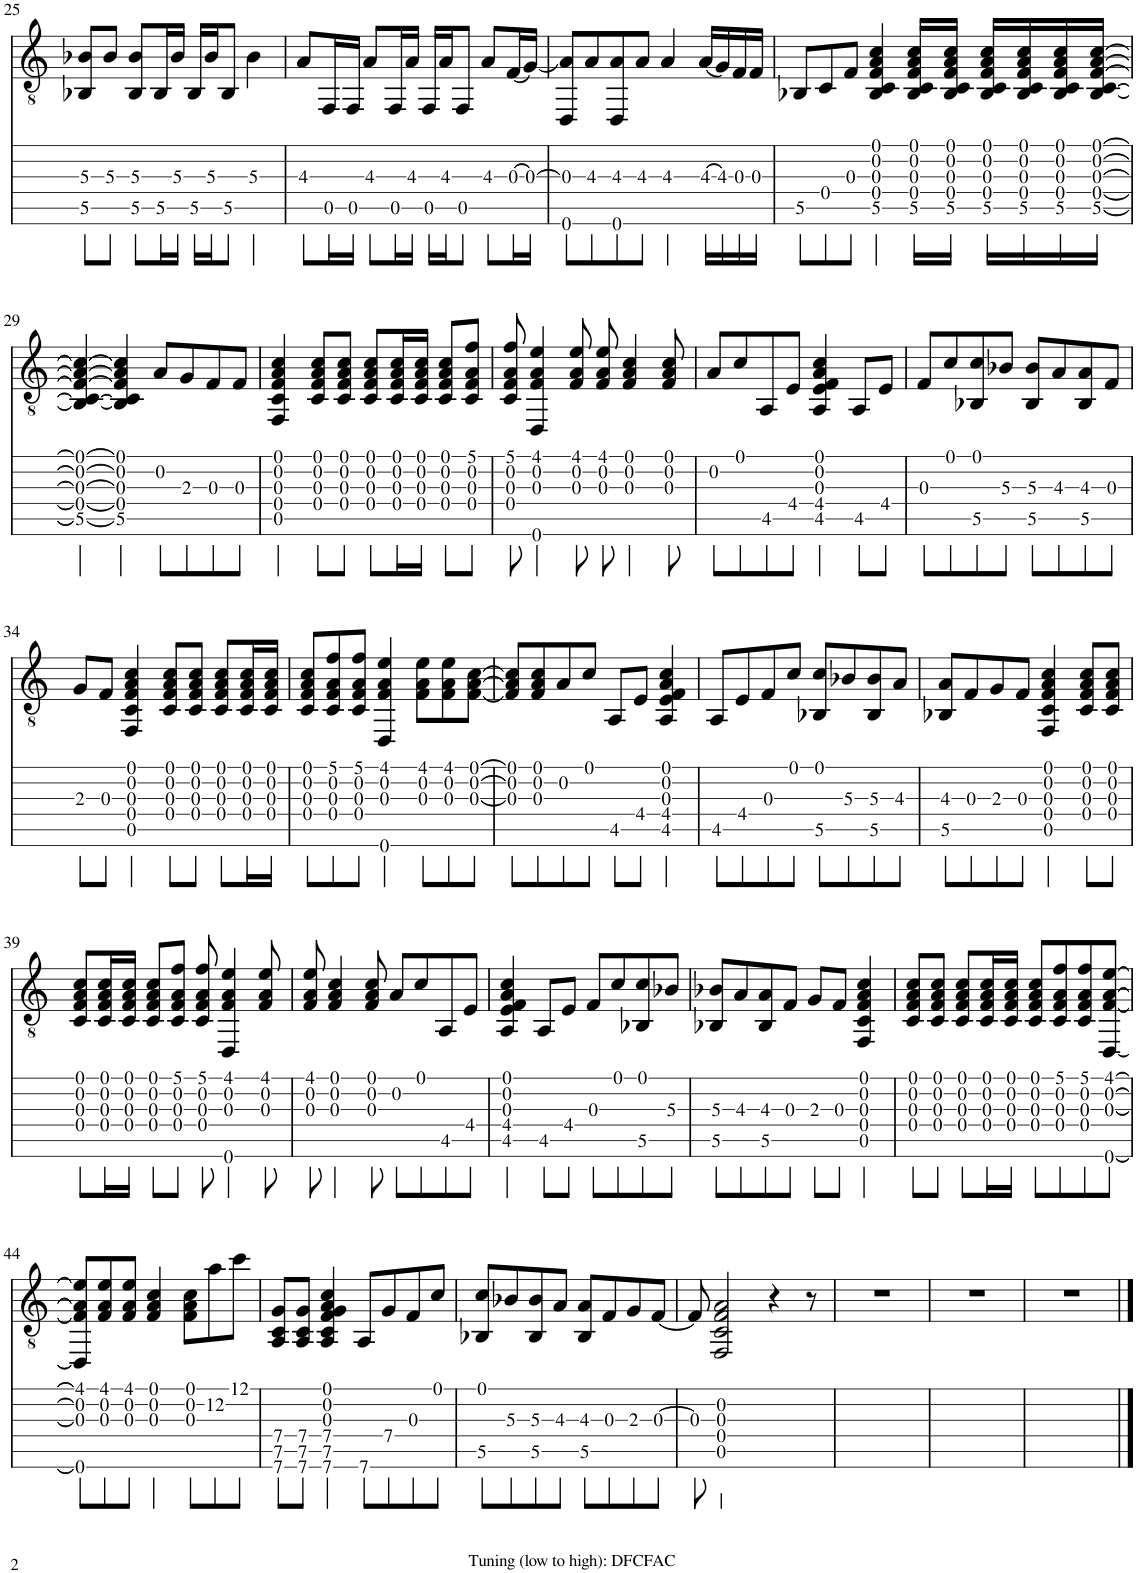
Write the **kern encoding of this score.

**kern	**kern
*part1	*part1
*staff2	*staff1
*I"Acoustic Guitar	*
*I'Guit.	*
!!LO:PB:g=z
*	*clefGv2
*k[]	*k[]
*M4/4	*M4/4
=25	=25
8BB-\ 8B-\L	8BB-X/ 8B-X/L
8B-\J	8B-/J
8BB-\ 8B-\L	8BB-/ 8B-/L
16BB-\L	16BB-/L
16B-\JJ	16B-/JJ
16BB-\LL	16BB-/LL
16B-\J	16B-/J
8BB-\J	8BB-/J
4B-\	4B-\
=26	=26
8A\L	8A/L
16FF\L	16FF/L
16FF\JJ	16FF/JJ
8A\L	8A/L
16FF\L	16FF/L
16A\JJ	16A/JJ
16FF\LL	16FF/LL
16A\J	16A/J
8FF\J	8FF/J
8A\L	8A/L
[16F\L	[16F/L
16G\JJ_	16G/JJ_
=27	=27
8DD\ 8A\]L	8DD/ 8A/]L
8A\	8A/
8DD\ 8A\	8DD/ 8A/
8A\J	8A/J
4A\	4A/
[16A\LL	[16A/LL
16G\]	16G/]
16F\	16F/
16F\JJ	16F/JJ
=28	=28
8BB-\L	8BB-X/L
8C\	8C/
8F\J	8F/J
4BB-\ 4C\ 4F\ 4A\ 4c\	4BB-/ 4C/ 4F/ 4A/ 4c/
16BB-\ 16C\ 16F\ 16A\ 16c\LL	16BB-/ 16C/ 16F/ 16A/ 16c/LL
16BB-\ 16C\ 16F\ 16A\ 16c\JJ	16BB-/ 16C/ 16F/ 16A/ 16c/JJ
16BB-\ 16C\ 16F\ 16A\ 16c\LL	16BB-/ 16C/ 16F/ 16A/ 16c/LL
16BB-\ 16C\ 16F\ 16A\ 16c\	16BB-/ 16C/ 16F/ 16A/ 16c/
16BB-\ 16C\ 16F\ 16A\ 16c\	16BB-/ 16C/ 16F/ 16A/ 16c/
[16BB-\ [16C\ [16F\ [16A\ [16c\JJ	[16BB-/ [16C/ [16F/ [16A/ [16c/JJ
!!LO:LB:g=z
=29	=29
4BB-\_ 4C\_ 4F\_ 4A\_ 4c\_	4BB-/_ 4C/_ 4F/_ 4A/_ 4c/_
4BB-\] 4C\] 4F\] 4A\] 4c\]	4BB-/] 4C/] 4F/] 4A/] 4c/]
8A\L	8A/L
8G\	8G/
8F\	8F/
8F\J	8F/J
=30	=30
4FF\ 4C\ 4F\ 4A\ 4c\	4FF/ 4C/ 4F/ 4A/ 4c/
8C\ 8F\ 8A\ 8c\L	8C/ 8F/ 8A/ 8c/L
8C\ 8F\ 8A\ 8c\J	8C/ 8F/ 8A/ 8c/J
8C\ 8F\ 8A\ 8c\L	8C/ 8F/ 8A/ 8c/L
16C\ 16F\ 16A\ 16c\L	16C/ 16F/ 16A/ 16c/L
16C\ 16F\ 16A\ 16c\JJ	16C/ 16F/ 16A/ 16c/JJ
8C\ 8F\ 8A\ 8c\L	8C/ 8F/ 8A/ 8c/L
8C\ 8F\ 8A\ 8f\J	8C/ 8F/ 8A/ 8f/J
=31	=31
8C\ 8F\ 8A\ 8f\	8C/ 8F/ 8A/ 8f/
4DD\ 4F\ 4A\ 4e\	4DD/ 4F/ 4A/ 4e/
8F\ 8A\ 8e\	8F/ 8A/ 8e/
8F\ 8A\ 8e\	8F/ 8A/ 8e/
4F\ 4A\ 4c\	4F/ 4A/ 4c/
8F\ 8A\ 8c\	8F/ 8A/ 8c/
=32	=32
8A\L	8A/L
8c\	8c/
8AA\	8AA/
8E\J	8E/J
4AA\ 4E\ 4F\ 4A\ 4c\	4AA/ 4E/ 4F/ 4A/ 4c/
8AA\L	8AA/L
8E\J	8E/J
=33	=33
8F\L	8F/L
8c\	8c/
8BB-\ 8c\	8BB-X/ 8c/
8B-\J	8B-X/J
8BB-\ 8B-\L	8BB-/ 8B-/L
8A\	8A/
8BB-\ 8A\	8BB-/ 8A/
8F\J	8F/J
!!LO:LB:g=z
=34	=34
8G\L	8G/L
8F\J	8F/J
4FF\ 4C\ 4F\ 4A\ 4c\	4FF/ 4C/ 4F/ 4A/ 4c/
8C\ 8F\ 8A\ 8c\L	8C/ 8F/ 8A/ 8c/L
8C\ 8F\ 8A\ 8c\J	8C/ 8F/ 8A/ 8c/J
8C\ 8F\ 8A\ 8c\L	8C/ 8F/ 8A/ 8c/L
16C\ 16F\ 16A\ 16c\L	16C/ 16F/ 16A/ 16c/L
16C\ 16F\ 16A\ 16c\JJ	16C/ 16F/ 16A/ 16c/JJ
=35	=35
8C\ 8F\ 8A\ 8c\L	8C/ 8F/ 8A/ 8c/L
8C\ 8F\ 8A\ 8f\	8C/ 8F/ 8A/ 8f/
8C\ 8F\ 8A\ 8f\J	8C/ 8F/ 8A/ 8f/J
4DD\ 4F\ 4A\ 4e\	4DD/ 4F/ 4A/ 4e/
8F\ 8A\ 8e\L	8F\ 8A\ 8e\L
8F\ 8A\ 8e\	8F\ 8A\ 8e\
[8F\ [8A\ [8c\J	[8F\ [8A\ [8c\J
=36	=36
8F\] 8A\] 8c\]L	8F/] 8A/] 8c/]L
8F\ 8A\ 8c\	8F/ 8A/ 8c/
8A\	8A/
8c\J	8c/J
8AA\L	8AA/L
8E\J	8E/J
4AA\ 4E\ 4F\ 4A\ 4c\	4AA/ 4E/ 4F/ 4A/ 4c/
=37	=37
8AA\L	8AA/L
8E\	8E/
8F\	8F/
8c\J	8c/J
8BB-\ 8c\L	8BB-X/ 8c/L
8B-\	8B-X/
8BB-\ 8B-\	8BB-/ 8B-/
8A\J	8A/J
=38	=38
8BB-\ 8A\L	8BB-X/ 8A/L
8F\	8F/
8G\	8G/
8F\J	8F/J
4FF\ 4C\ 4F\ 4A\ 4c\	4FF/ 4C/ 4F/ 4A/ 4c/
8C\ 8F\ 8A\ 8c\L	8C/ 8F/ 8A/ 8c/L
8C\ 8F\ 8A\ 8c\J	8C/ 8F/ 8A/ 8c/J
!!LO:LB:g=z
=39	=39
8C\ 8F\ 8A\ 8c\L	8C/ 8F/ 8A/ 8c/L
16C\ 16F\ 16A\ 16c\L	16C/ 16F/ 16A/ 16c/L
16C\ 16F\ 16A\ 16c\JJ	16C/ 16F/ 16A/ 16c/JJ
8C\ 8F\ 8A\ 8c\L	8C/ 8F/ 8A/ 8c/L
8C\ 8F\ 8A\ 8f\J	8C/ 8F/ 8A/ 8f/J
8C\ 8F\ 8A\ 8f\	8C/ 8F/ 8A/ 8f/
4DD\ 4F\ 4A\ 4e\	4DD/ 4F/ 4A/ 4e/
8F\ 8A\ 8e\	8F/ 8A/ 8e/
=40	=40
8F\ 8A\ 8e\	8F/ 8A/ 8e/
4F\ 4A\ 4c\	4F/ 4A/ 4c/
8F\ 8A\ 8c\	8F/ 8A/ 8c/
8A\L	8A/L
8c\	8c/
8AA\	8AA/
8E\J	8E/J
=41	=41
4AA\ 4E\ 4F\ 4A\ 4c\	4AA/ 4E/ 4F/ 4A/ 4c/
8AA\L	8AA/L
8E\J	8E/J
8F\L	8F/L
8c\	8c/
8BB-\ 8c\	8BB-X/ 8c/
8B-\J	8B-X/J
=42	=42
8BB-\ 8B-\L	8BB-X/ 8B-X/L
8A\	8A/
8BB-\ 8A\	8BB-/ 8A/
8F\J	8F/J
8G\L	8G/L
8F\J	8F/J
4FF\ 4C\ 4F\ 4A\ 4c\	4FF/ 4C/ 4F/ 4A/ 4c/
=43	=43
8C\ 8F\ 8A\ 8c\L	8C/ 8F/ 8A/ 8c/L
8C\ 8F\ 8A\ 8c\J	8C/ 8F/ 8A/ 8c/J
8C\ 8F\ 8A\ 8c\L	8C/ 8F/ 8A/ 8c/L
16C\ 16F\ 16A\ 16c\L	16C/ 16F/ 16A/ 16c/L
16C\ 16F\ 16A\ 16c\JJ	16C/ 16F/ 16A/ 16c/JJ
8C\ 8F\ 8A\ 8c\L	8C/ 8F/ 8A/ 8c/L
8C\ 8F\ 8A\ 8f\	8C/ 8F/ 8A/ 8f/
8C\ 8F\ 8A\ 8f\	8C/ 8F/ 8A/ 8f/
[8DD\ [8F\ [8A\ [8e\J	[8DD/ [8F/ [8A/ [8e/J
!!LO:LB:g=z
=44	=44
8DD\] 8F\] 8A\] 8e\]L	8DD/] 8F/] 8A/] 8e/]L
8F\ 8A\ 8e\	8F/ 8A/ 8e/
8F\ 8A\ 8e\J	8F/ 8A/ 8e/J
4F\ 4A\ 4c\	4F/ 4A/ 4c/
8F\ 8A\ 8c\L	8F\ 8A\ 8c\L
8a\	8a\
8cc\J	8cc\J
=45	=45
8AA\ 8C\ 8G\L	8AA/ 8C/ 8G/L
8AA\ 8C\ 8G\J	8AA/ 8C/ 8G/J
4AA\ 4C\ 4G\ 4F\ 4A\ 4c\	4AA/ 4C/ 4F/ 4G/ 4A/ 4c/
8AA\L	8AA/L
8G\	8G/
8F\	8F/
8c\J	8c/J
=46	=46
8BB-\ 8c\L	8BB-X/ 8c/L
8B-\	8B-X/
8BB-\ 8B-\	8BB-/ 8B-/
8A\J	8A/J
8BB-\ 8A\L	8BB-/ 8A/L
8F\	8F/
8G\	8G/
[8F\J	[8F/J
=47	=47
8F\]	8F/]
2FF\ 2C\ 2F\ 2A\	2FF/ 2C/ 2F/ 2A/
4r	4r
8r	8r
=48	=48
1r	1r
=49	=49
1r	1r
=50	=50
1r	1r
==	==
*-	*-
